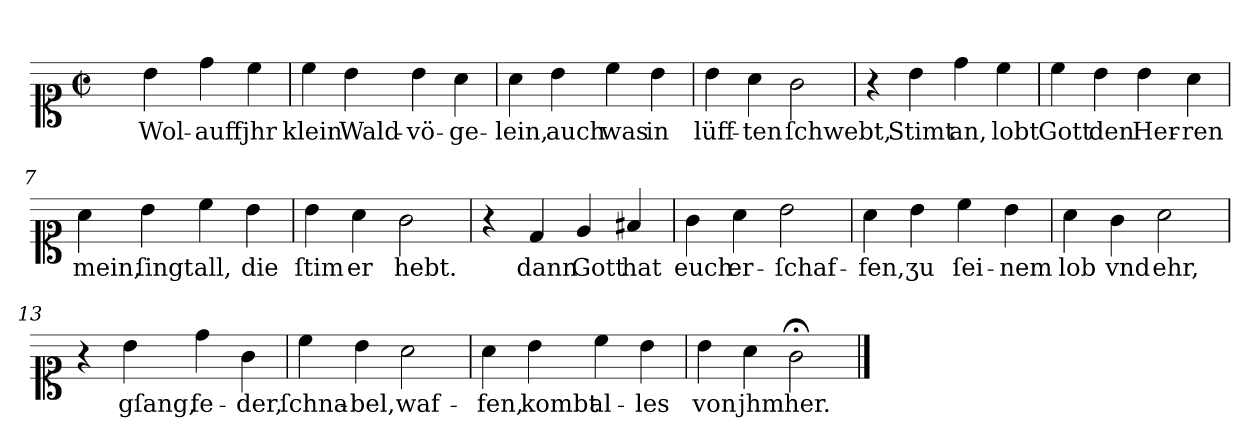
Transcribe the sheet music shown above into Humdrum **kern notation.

**kern	**text
*part1	*part1
*staff1	*staff1
*clefC1	*
*k[]	*
*M4/4	*
*met(c|)	*
=1	=1
4ryy	.
4b	Wol-
4dd	-auff
4cc	jhr
=2	=2
4cc	klein
4b	Wald-
4b	-vö-
4a	-ge-
=3	=3
4a	-lein,
4b	auch
4cc	was
4b	in
=4	=4
4b	lüff-
4a	-ten
2g	ſchwebt,
=5	=5
4r	.
4b	Stimt
4dd	an,
4cc	lobt
=6	=6
4cc	Gott
4b	den
4b	Her-
4a	-ren
=7	=7
4a	mein,
4b	ſingt
4cc	all,
4b	die
=8	=8
4b	ſtim
4a	er
2g	hebt.
=9	=9
4r	.
4d	dann
4e	Gott
4f#X	hat
=10	=10
4g	euch
4a	er-
2b	-ſchaf-
=11	=11
4a	-fen,
4b	ʒu
4cc	ſei-
4b	-nem
=12	=12
4a	lob
4g	vnd
2a	ehr,
=13	=13
4r	.
4b	gſang,
4dd	fe-
4g	-der,
=14	=14
4cc	ſchna-
4b	-bel,
2a	waf-
=15	=15
4a	-fen,
4b	kombt
4cc	al-
4b	-les
=16	=16
4b	von
4a	jhm
2g;<	her.
==	==
*-	*-
